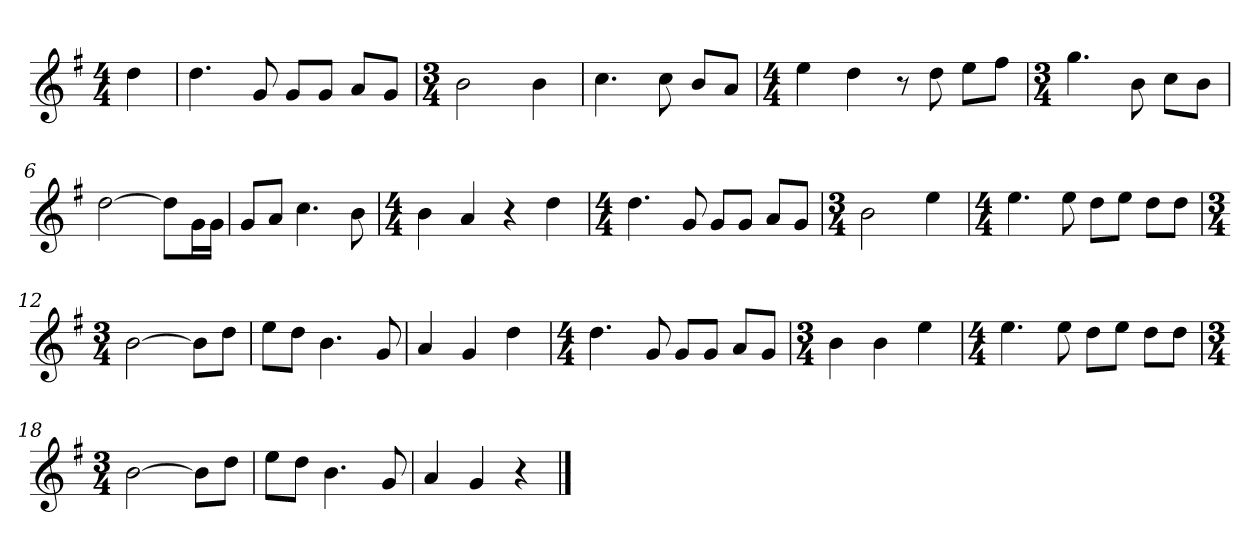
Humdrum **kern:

**kern
*part1
*staff1
*k[f#]
*M4/4
*MM120
=
4dd
=1
4.dd
8g
8gL
8gJ
8aL
8gJ
=2
*M3/4
2b
4b
=3
4.cc
8cc
8bL
8aJ
=4
*M4/4
4ee
4dd
8r
8dd
8eeL
8ff#J
=5
*M3/4
4.gg
8b
8ccL
8bJ
=6
[2dd
8ddL]
16gL
16gJJ
=7
8gL
8aJ
4.cc
8b
=8
*M4/4
4b
4a
4r
4dd
=9
*M4/4
4.dd
8g
8gL
8gJ
8aL
8gJ
=10
*M3/4
2b
4ee
=11
*M4/4
4.ee
8ee
8ddL
8eeJ
8ddL
8ddJ
=12
*M3/4
[2b
8bL]
8ddJ
=13
8eeL
8ddJ
4.b
8g
=14
4a
4g
4dd
=15
*M4/4
4.dd
8g
8gL
8gJ
8aL
8gJ
=16
*M3/4
4b
4b
4ee
=17
*M4/4
4.ee
8ee
8ddL
8eeJ
8ddL
8ddJ
=18
*M3/4
[2b
8bL]
8ddJ
=19
8eeL
8ddJ
4.b
8g
=20
4a
4g
4r
==
*-
